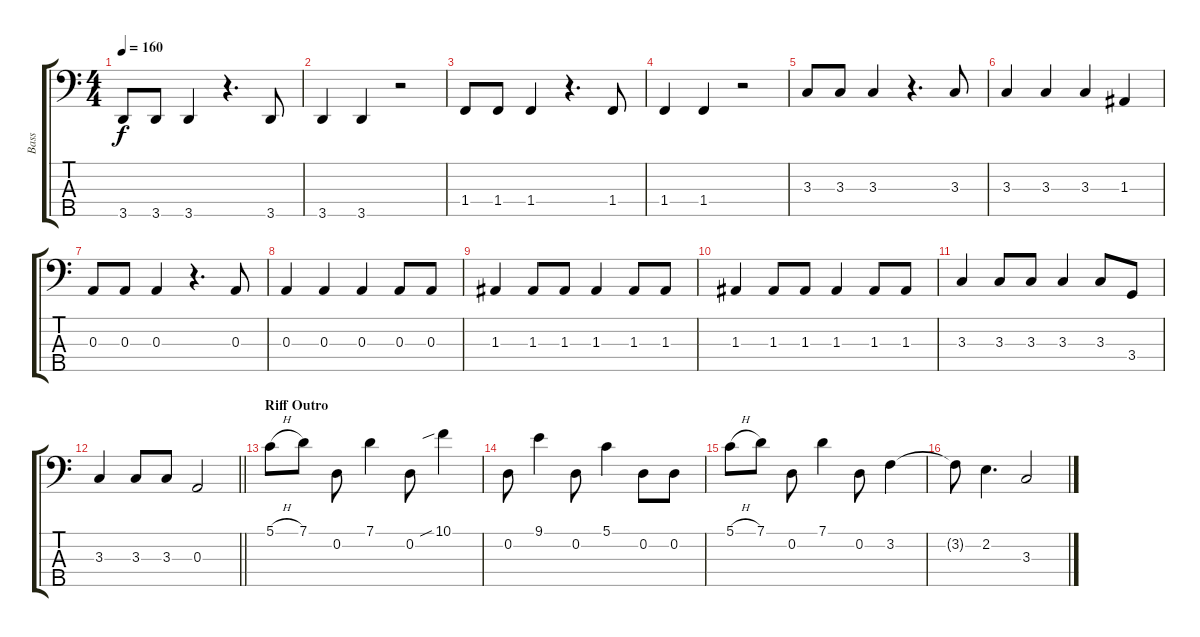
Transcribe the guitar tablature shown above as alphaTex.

\track ("Bass" "Bass") {instrument electricbassfinger}
\staff {score tabs}
\tuning (G2 D2 A1 E1 B0) {hide}
\ts (4 4)
\tempo 160
\clef f4
\ks c
3.5.8{dy f} 3.5.8 3.5.4 r.4{d} 3.5.8 |
3.5.4 3.5.4 r.2 |
1.4.8 1.4.8 1.4.4 r.4{d} 1.4.8 |
1.4.4 1.4.4 r.2 |
3.3.8 3.3.8 3.3.4 r.4{d} 3.3.8 |
3.3.4 3.3.4 3.3.4 1.3.4 |
0.3.8 0.3.8 0.3.4 r.4{d} 0.3.8 |
0.3.4 0.3.4 0.3.4 0.3.8 0.3.8 |
1.3.4 1.3.8 1.3.8 1.3.4 1.3.8 1.3.8 |
1.3.4 1.3.8 1.3.8 1.3.4 1.3.8 1.3.8 |
3.3.4 3.3.8 3.3.8 3.3.4 3.3.8 3.4.8 |
\barLineRight lightlight
3.3.4 3.3.8 3.3.8 0.3.2 |
\section ("" "Riff Outro")
5.1{h}.8 7.1.8 0.2.8 7.1.4 0.2.8 10.1{sib}.4 |
0.2.8 9.1.4 0.2.8 5.1.4 0.2.8 0.2.8 |
5.1{h}.8 7.1.8 0.2.8 7.1.4 0.2.8 3.2.4 |
3.2{t}.8 2.2.4{d} 3.3.2
